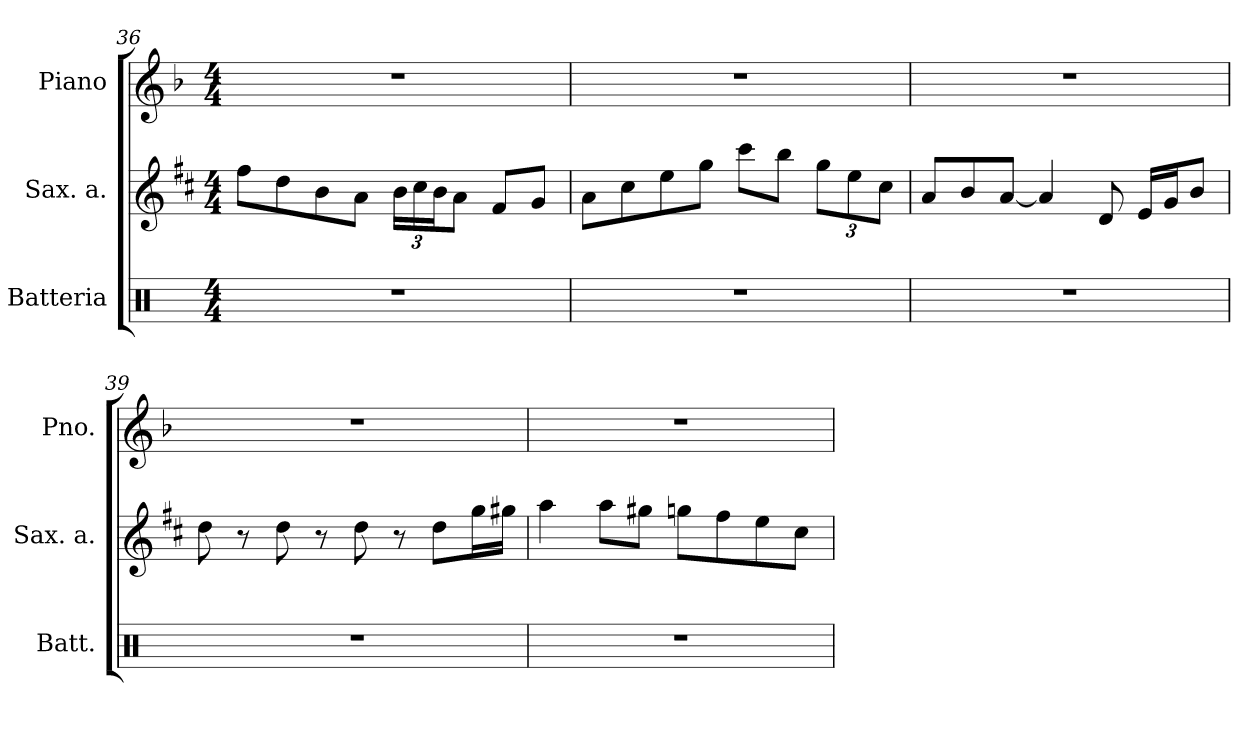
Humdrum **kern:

**kern	**kern	**kern
*part3	*part2	*part1
*staff3	*staff2	*staff1
*I"Batteria	*I"Sax. a.	*I"Piano
*I'Batt.	*I'Sax. a.	*I'Pno.
*clefX	*clefG2	*clefG2
*	*ITrd5c9	*
*k[]	*k[b-]	*k[b-]
*M4/4	*M4/4	*M4/4
=36	=36	=36
1r	8a\L	1r
.	8f\	.
.	8d\	.
.	8c\J	.
*	*Xbrackettup	*
.	24d\LL	.
.	24e\	.
.	24d\J	.
.	8c\J	.
.	8A/L	.
.	8B-/J	.
=37	=37	=37
1r	8c\L	1r
.	8e\	.
.	8g\	.
.	8b-\J	.
.	8ee\L	.
.	8dd\J	.
.	12b-\L	.
.	12g\	.
.	12e\J	.
=38	=38	=38
1r	8c/L	1r
.	8d/	.
.	[8c/J	.
.	4c/]	.
.	8F/	.
.	16G/LL	.
.	16B-/J	.
.	8d/J	.
!!LO:LB:g=z
=39	=39	=39
1r	8f\	1r
.	8r	.
.	8f\	.
.	8r	.
.	8f\	.
.	8r	.
.	8f\L	.
.	16b-\L	.
.	16bn\JJ	.
=40	=40	=40
1r	4cc\	1r
.	8cc\L	.
.	8bn\J	.
.	8b-X\L	.
.	8a\	.
.	8g\	.
.	8e\J	.
=	=	=
*-	*-	*-
